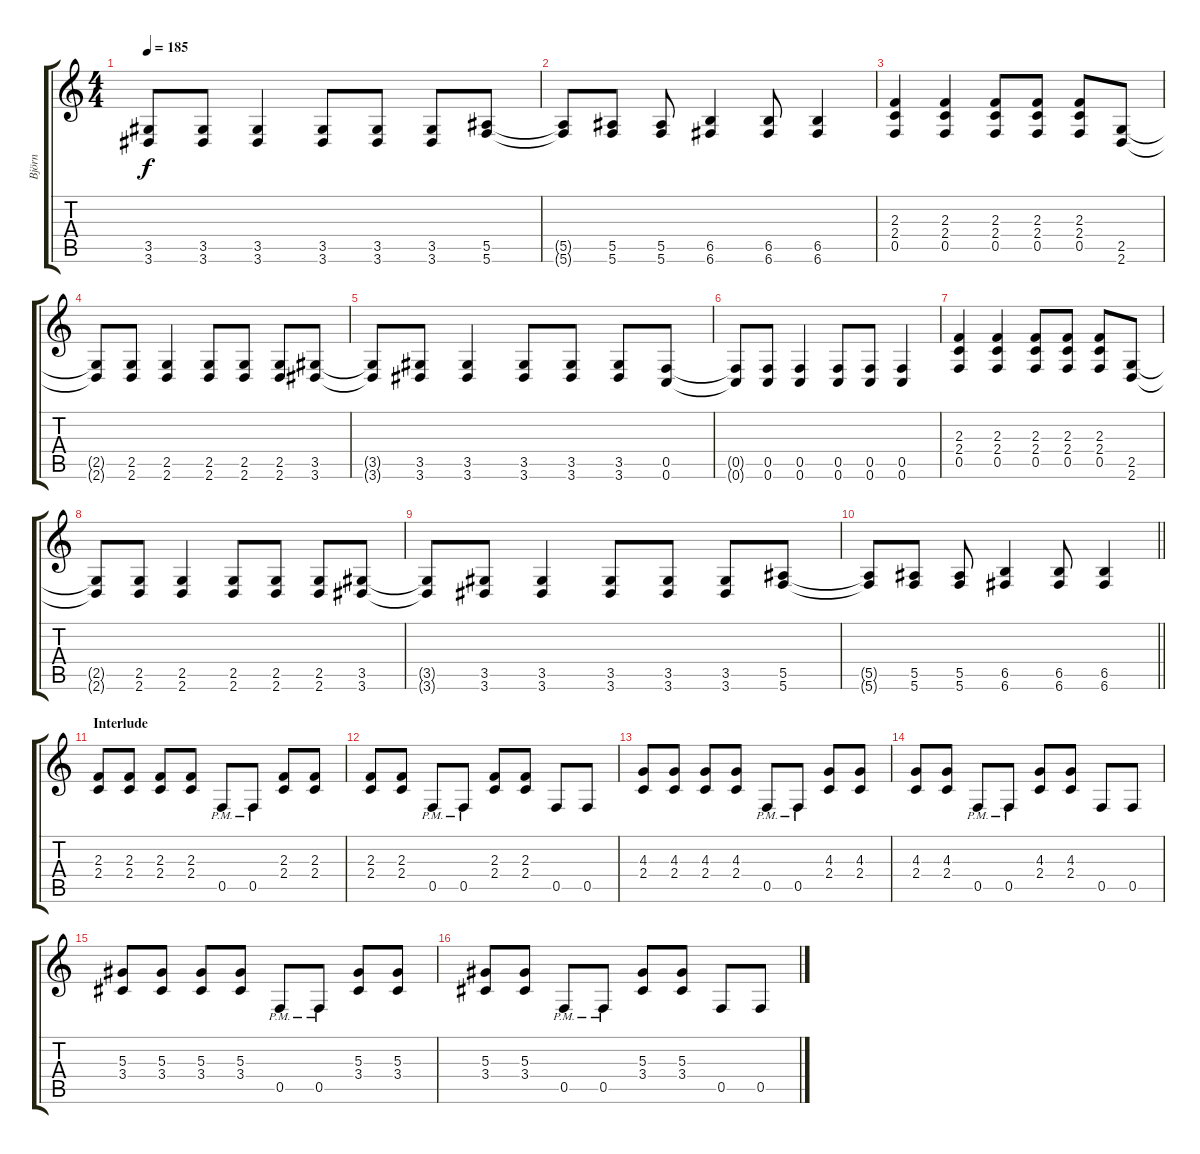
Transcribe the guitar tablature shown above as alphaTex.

\track ("Björn" "Björn") {instrument distortionguitar}
\staff {score tabs}
\tuning (C4 G3 Eb3 Bb2 F2 C2) {hide}
\ts (4 4)
\tempo 185
\clef g2
\ks c
(3.5{t} 3.6{t}).8{dy f} (3.5 3.6).8 (3.5 3.6).4 (3.5 3.6).8 (3.5 3.6).8 (3.5 3.6).8 (5.5 5.6).8 |
(5.5{t} 5.6{t}).8 (5.5 5.6).8 (5.5 5.6).8 (6.5 6.6).4 (6.5 6.6).8 (6.5 6.6).4 |
(2.3 2.4 0.5).4 (2.3 2.4 0.5).4 (2.3 2.4 0.5).8 (2.3 2.4 0.5).8 (2.3 2.4 0.5).8 (2.5 2.6).8 |
(2.5{t} 2.6{t}).8 (2.5 2.6).8 (2.5 2.6).4 (2.5 2.6).8 (2.5 2.6).8 (2.5 2.6).8 (3.5 3.6).8 |
(3.5{t} 3.6{t}).8 (3.5 3.6).8 (3.5 3.6).4 (3.5 3.6).8 (3.5 3.6).8 (3.5 3.6).8 (0.5 0.6).8 |
(0.5{t} 0.6{t}).8 (0.5 0.6).8 (0.5 0.6).4 (0.5 0.6).8 (0.5 0.6).8 (0.5 0.6).4 |
(2.3 2.4 0.5).4 (2.3 2.4 0.5).4 (2.3 2.4 0.5).8 (2.3 2.4 0.5).8 (2.3 2.4 0.5).8 (2.5 2.6).8 |
(2.5{t} 2.6{t}).8 (2.5 2.6).8 (2.5 2.6).4 (2.5 2.6).8 (2.5 2.6).8 (2.5 2.6).8 (3.5 3.6).8 |
(3.5{t} 3.6{t}).8 (3.5 3.6).8 (3.5 3.6).4 (3.5 3.6).8 (3.5 3.6).8 (3.5 3.6).8 (5.5 5.6).8 |
\barLineRight lightlight
(5.5{t} 5.6{t}).8 (5.5 5.6).8 (5.5 5.6).8 (6.5 6.6).4 (6.5 6.6).8 (6.5 6.6).4 |
\section ("" "Interlude")
(2.3 2.4).8 (2.3 2.4).8 (2.3 2.4).8 (2.3 2.4).8 0.5{pm}.8 0.5{pm}.8 (2.3 2.4).8 (2.3 2.4).8 |
(2.3 2.4).8 (2.3 2.4).8 0.5{pm}.8 0.5{pm}.8 (2.3 2.4).8 (2.3 2.4).8 0.5.8 0.5.8 |
(4.3 2.4).8 (4.3 2.4).8 (4.3 2.4).8 (4.3 2.4).8 0.5{pm}.8 0.5{pm}.8 (4.3 2.4).8 (4.3 2.4).8 |
(4.3 2.4).8 (4.3 2.4).8 0.5{pm}.8 0.5{pm}.8 (4.3 2.4).8 (4.3 2.4).8 0.5.8 0.5.8 |
(5.3 3.4).8 (5.3 3.4).8 (5.3 3.4).8 (5.3 3.4).8 0.5{pm}.8 0.5{pm}.8 (5.3 3.4).8 (5.3 3.4).8 |
(5.3 3.4).8 (5.3 3.4).8 0.5{pm}.8 0.5{pm}.8 (5.3 3.4).8 (5.3 3.4).8 0.5.8 0.5.8
